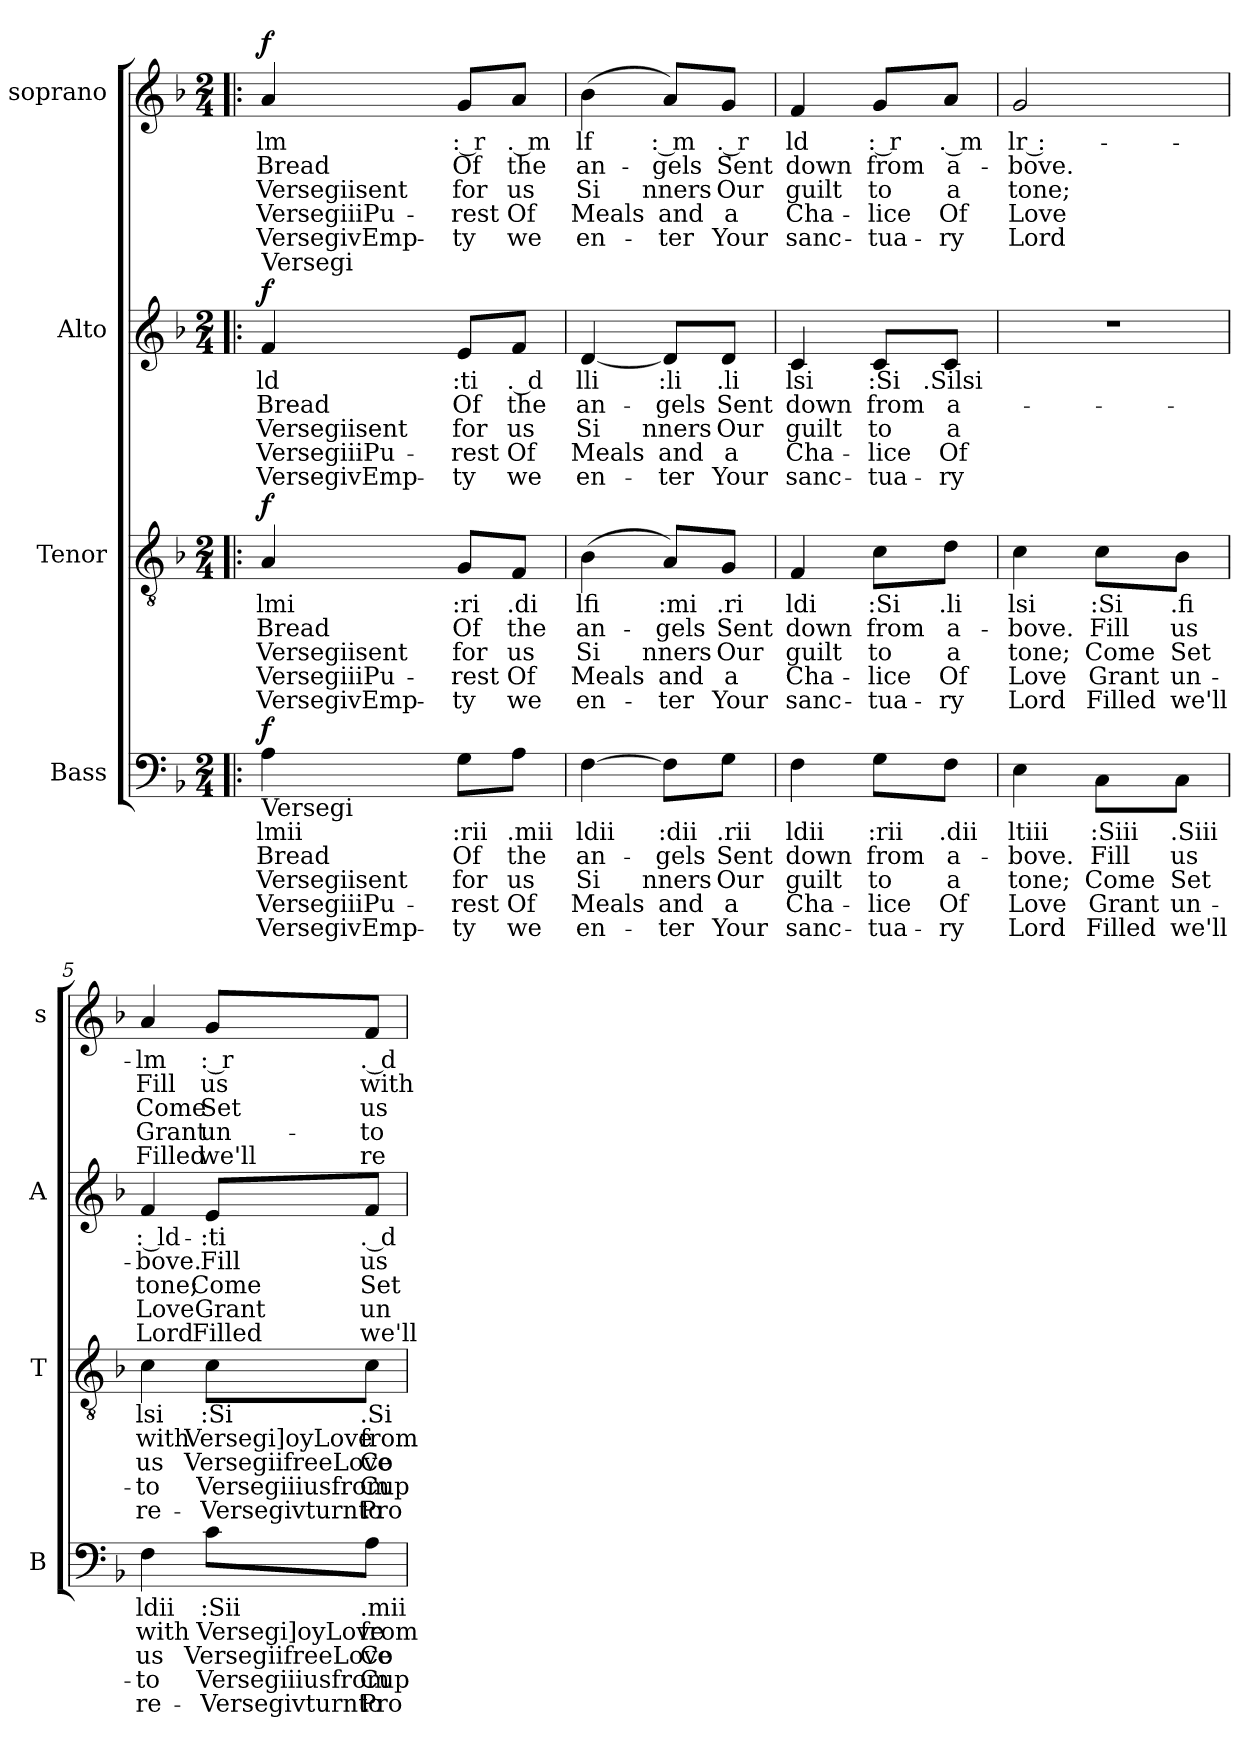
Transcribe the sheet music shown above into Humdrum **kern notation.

**kern	**text	**text	**text	**text	**text	**dynam	**kern	**text	**text	**text	**text	**text	**dynam	**kern	**text	**text	**text	**text	**text	**dynam	**kern	**text	**text	**text	**text	**text	**dynam
*part4	*part4	*part4	*part4	*part4	*part4	*part4	*part3	*part3	*part3	*part3	*part3	*part3	*part3	*part2	*part2	*part2	*part2	*part2	*part2	*part2	*part1	*part1	*part1	*part1	*part1	*part1	*part1
*staff4	*staff4	*staff4	*staff4	*staff4	*staff4	*staff4	*staff3	*staff3	*staff3	*staff3	*staff3	*staff3	*staff3	*staff2	*staff2	*staff2	*staff2	*staff2	*staff2	*staff2	*staff1	*staff1	*staff1	*staff1	*staff1	*staff1	*staff1
*I"Bass	*	*	*	*	*	*	*I"Tenor	*	*	*	*	*	*	*I"Alto	*	*	*	*	*	*	*I"soprano	*	*	*	*	*	*
*I'B	*	*	*	*	*	*	*I'T	*	*	*	*	*	*	*I'A	*	*	*	*	*	*	*I's	*	*	*	*	*	*
*clefF4	*	*	*	*	*	*	*clefGv2	*	*	*	*	*	*	*clefG2	*	*	*	*	*	*	*clefG2	*	*	*	*	*	*
*k[b-]	*	*	*	*	*	*	*k[b-]	*	*	*	*	*	*	*k[b-]	*	*	*	*	*	*	*k[b-]	*	*	*	*	*	*
*F:	*	*	*	*	*	*	*F:	*	*	*	*	*	*	*F:	*	*	*	*	*	*	*F:	*	*	*	*	*	*
*M2/4	*	*	*	*	*	*	*M2/4	*	*	*	*	*	*	*M2/4	*	*	*	*	*	*	*M2/4	*	*	*	*	*	*
=1!|:	=1!|:	=1!|:	=1!|:	=1!|:	=1!|:	=1!|:	=1!|:	=1!|:	=1!|:	=1!|:	=1!|:	=1!|:	=1!|:	=1!|:	=1!|:	=1!|:	=1!|:	=1!|:	=1!|:	=1!|:	=1!|:	=1!|:	=1!|:	=1!|:	=1!|:	=1!|:	=1!|:
!	!	!	!	!	!	!	!	!	!	!	!	!	!	!LO:TX:a:t=Versegi	!	!	!	!	!	!	!	!	!	!	!	!	!
!LO:TX:b:t=Versegi	!	!	!	!	!	!	!	!	!	!	!	!	!	!	!	!	!	!	!	!	!	!	!	!	!	!	!
!	!LO:LY:b:rj	!LO:LY:b:rj	!LO:LY:b:rj	!LO:LY:b:rj	!LO:LY:b:rj	!LO:DY:b	!	!LO:LY:b:rj	!LO:LY:b:rj	!LO:LY:b:rj	!LO:LY:b:rj	!LO:LY:b:rj	!LO:DY:b	!	!LO:LY:b:rj	!LO:LY:b:rj	!LO:LY:b:rj	!LO:LY:b:rj	!LO:LY:b:rj	!LO:DY:b	!	!LO:LY:b:rj	!LO:LY:b:rj	!LO:LY:b:rj	!LO:LY:b:rj	!LO:LY:b:rj	!LO:DY:b
4A\	lmii	Bread	Versegiisent	VersegiiiPu-	VersegivEmp-	f	4A/	lmi	Bread	Versegiisent	VersegiiiPu-	VersegivEmp-	f	4f/	ld	Bread	Versegiisent	VersegiiiPu-	VersegivEmp-	f	4a/	lm	Bread	Versegiisent	VersegiiiPu-	VersegivEmp-	f
!	!LO:LY:b:rj	!LO:LY:b:rj	!LO:LY:b:rj	!LO:LY:b:rj	!LO:LY:b:rj	!	!	!LO:LY:b:rj	!LO:LY:b:rj	!LO:LY:b:rj	!LO:LY:b:rj	!LO:LY:b:rj	!	!	!LO:LY:b:rj	!LO:LY:b:rj	!LO:LY:b:rj	!LO:LY:b:rj	!LO:LY:b:rj	!	!	!LO:LY:b:rj	!LO:LY:b:rj	!LO:LY:b:rj	!LO:LY:b:rj	!LO:LY:b:rj	!
8G\L	:rii	Of	for	-rest	-ty	.	8G/L	:ri	Of	for	-rest	-ty	.	8e/L	:ti	Of	for	-rest	-ty	.	8g/L	: r	Of	for	-rest	-ty	.
!	!LO:LY:b:rj	!LO:LY:b:rj	!LO:LY:b:rj	!LO:LY:b:rj	!LO:LY:b:rj	!	!	!LO:LY:b:rj	!LO:LY:b:rj	!LO:LY:b:rj	!LO:LY:b:rj	!LO:LY:b:rj	!	!	!LO:LY:b:rj	!LO:LY:b:rj	!LO:LY:b:rj	!LO:LY:b:rj	!LO:LY:b:rj	!	!	!LO:LY:b:rj	!LO:LY:b:rj	!LO:LY:b:rj	!LO:LY:b:rj	!LO:LY:b:rj	!
8A\J	.mii	the	us	Of	we	.	8F/J	.di	the	us	Of	we	.	8f/J	. d	the	us	Of	we	.	8a/J	. m	the	us	Of	we	.
=2	=2	=2	=2	=2	=2	=2	=2	=2	=2	=2	=2	=2	=2	=2	=2	=2	=2	=2	=2	=2	=2	=2	=2	=2	=2	=2	=2
!	!LO:LY:b:rj	!LO:LY:b:rj	!LO:LY:b:rj	!LO:LY:b:rj	!LO:LY:b:rj	!	!	!LO:LY:b:rj	!LO:LY:b:rj	!LO:LY:b:rj	!LO:LY:b:rj	!LO:LY:b:rj	!	!	!LO:LY:b:rj	!LO:LY:b:rj	!LO:LY:b:rj	!LO:LY:b:rj	!LO:LY:b:rj	!	!	!LO:LY:b:rj	!LO:LY:b:rj	!LO:LY:b:rj	!LO:LY:b:rj	!LO:LY:b:rj	!
[>4F\	ldii	an-	Si	Meals	en-	.	(<4B-\	lfi	an-	Si	Meals	en-	.	[>4d/	lli	an-	Si	Meals	en-	.	(>4b-\	lf	an-	Si	Meals	en-	.
!	!LO:LY:b:rj	!LO:LY:b:rj	!LO:LY:b:rj	!LO:LY:b:rj	!LO:LY:b:rj	!	!	!LO:LY:b:rj	!LO:LY:b:rj	!LO:LY:b:rj	!LO:LY:b:rj	!LO:LY:b:rj	!	!	!LO:LY:b:rj	!LO:LY:b:rj	!LO:LY:b:rj	!LO:LY:b:rj	!LO:LY:b:rj	!	!	!LO:LY:b:rj	!LO:LY:b:rj	!LO:LY:b:rj	!LO:LY:b:rj	!LO:LY:b:rj	!
8F\L]	:dii	-gels	nners	and	-ter	.	8A/L)	:mi	-gels	nners	and	-ter	.	8d/L]	:li	-gels	nners	and	-ter	.	8a/L)	: m	-gels	nners	and	-ter	.
!	!LO:LY:b:rj	!LO:LY:b:rj	!LO:LY:b:rj	!LO:LY:b:rj	!LO:LY:b:rj	!	!	!LO:LY:b:rj	!LO:LY:b:rj	!LO:LY:b:rj	!LO:LY:b:rj	!LO:LY:b:rj	!	!	!LO:LY:b:rj	!LO:LY:b:rj	!LO:LY:b:rj	!LO:LY:b:rj	!LO:LY:b:rj	!	!	!LO:LY:b:rj	!LO:LY:b:rj	!LO:LY:b:rj	!LO:LY:b:rj	!LO:LY:b:rj	!
8G\J	.rii	Sent	Our	a	Your	.	8G/J	.ri	Sent	Our	a	Your	.	8d/J	.li	Sent	Our	a	Your	.	8g/J	. r	Sent	Our	a	Your	.
=3	=3	=3	=3	=3	=3	=3	=3	=3	=3	=3	=3	=3	=3	=3	=3	=3	=3	=3	=3	=3	=3	=3	=3	=3	=3	=3	=3
!	!LO:LY:b:rj	!LO:LY:b:rj	!LO:LY:b:rj	!LO:LY:b:rj	!LO:LY:b:rj	!	!	!LO:LY:b:rj	!LO:LY:b:rj	!LO:LY:b:rj	!LO:LY:b:rj	!LO:LY:b:rj	!	!	!LO:LY:b:rj	!LO:LY:b:rj	!LO:LY:b:rj	!LO:LY:b:rj	!LO:LY:b:rj	!	!	!LO:LY:b:rj	!LO:LY:b:rj	!LO:LY:b:rj	!LO:LY:b:rj	!LO:LY:b:rj	!
4F\	ldii	down	guilt	Cha-	sanc-	.	4F/	ldi	down	guilt	Cha-	sanc-	.	4c/	lsi	down	guilt	Cha-	sanc-	.	4f/	ld	down	guilt	Cha-	sanc-	.
!	!LO:LY:b:rj	!LO:LY:b:rj	!LO:LY:b:rj	!LO:LY:b:rj	!LO:LY:b:rj	!	!	!LO:LY:b:rj	!LO:LY:b:rj	!LO:LY:b:rj	!LO:LY:b:rj	!LO:LY:b:rj	!	!	!LO:LY:b:rj	!LO:LY:b:rj	!LO:LY:b:rj	!LO:LY:b:rj	!LO:LY:b:rj	!	!	!LO:LY:b:rj	!LO:LY:b:rj	!LO:LY:b:rj	!LO:LY:b:rj	!LO:LY:b:rj	!
8G\L	:rii	from	to	-lice	-tua-	.	8c\L	:Si	from	to	-lice	-tua-	.	8c/L	:Si	from	to	-lice	-tua-	.	8g/L	: r	from	to	-lice	-tua-	.
!	!LO:LY:b:rj	!LO:LY:b:rj	!LO:LY:b:rj	!LO:LY:b:rj	!LO:LY:b:rj	!	!	!LO:LY:b:rj	!LO:LY:b:rj	!LO:LY:b:rj	!LO:LY:b:rj	!LO:LY:b:rj	!	!	!LO:LY:b:rj	!LO:LY:b:rj	!LO:LY:b:rj	!LO:LY:b:rj	!LO:LY:b:rj	!	!	!LO:LY:b:rj	!LO:LY:b:rj	!LO:LY:b:rj	!LO:LY:b:rj	!LO:LY:b:rj	!
8F\J	.dii	a-	a	Of	-ry	.	8d\J	.li	a-	a	Of	-ry	.	8c/J	.Silsi	a-	a	Of	-ry	.	8a/J	. m	a-	a	Of	-ry	.
=4	=4	=4	=4	=4	=4	=4	=4	=4	=4	=4	=4	=4	=4	=4	=4	=4	=4	=4	=4	=4	=4	=4	=4	=4	=4	=4	=4
!	!LO:LY:b:rj	!LO:LY:b:rj	!LO:LY:b:rj	!LO:LY:b:rj	!LO:LY:b:rj	!	!	!LO:LY:b:rj	!LO:LY:b:rj	!LO:LY:b:rj	!LO:LY:b:rj	!LO:LY:b:rj	!	!	!	!	!	!	!	!	!	!LO:LY:b:rj	!LO:LY:b:rj	!LO:LY:b:rj	!LO:LY:b:rj	!LO:LY:b:rj	!
4E\	ltiii	-bove.	tone;	Love	Lord	.	4c\	lsi	-bove.	tone;	Love	Lord	.	2r	.	.	.	.	.	.	2g/	lr :-	-bove.	tone;	Love	Lord	.
!	!LO:LY:b:rj	!LO:LY:b:rj	!LO:LY:b:rj	!LO:LY:b:rj	!LO:LY:b:rj	!	!	!LO:LY:b:rj	!LO:LY:b:rj	!LO:LY:b:rj	!LO:LY:b:rj	!LO:LY:b:rj	!	!	!	!	!	!	!	!	!	!	!	!	!	!	!
8C\L	:Siii	Fill	Come	Grant	Filled	.	8c\L	:Si	Fill	Come	Grant	Filled	.	.	.	.	.	.	.	.	.	.	.	.	.	.	.
!	!LO:LY:b:rj	!LO:LY:b:rj	!LO:LY:b:rj	!LO:LY:b:rj	!LO:LY:b:rj	!	!	!LO:LY:b:rj	!LO:LY:b:rj	!LO:LY:b:rj	!LO:LY:b:rj	!LO:LY:b:rj	!	!	!	!	!	!	!	!	!	!	!	!	!	!	!
8C\J	.Siii	us	Set	un-	we'll	.	8B-\J	.fi	us	Set	un-	we'll	.	.	.	.	.	.	.	.	.	.	.	.	.	.	.
=5	=5	=5	=5	=5	=5	=5	=5	=5	=5	=5	=5	=5	=5	=5	=5	=5	=5	=5	=5	=5	=5	=5	=5	=5	=5	=5	=5
!	!LO:LY:b:rj	!LO:LY:b:rj	!LO:LY:b:rj	!LO:LY:b:rj	!LO:LY:b:rj	!	!	!LO:LY:b:rj	!LO:LY:b:rj	!LO:LY:b:rj	!LO:LY:b:rj	!LO:LY:b:rj	!	!	!LO:LY:b:rj	!LO:LY:b:rj	!LO:LY:b:rj	!LO:LY:b:rj	!LO:LY:b:rj	!	!	!LO:LY:b:rj	!LO:LY:b:rj	!LO:LY:b:rj	!LO:LY:b:rj	!LO:LY:b:rj	!
4F\	ldii	with	us	-to	re-	.	4c\	lsi	with	us	-to	re-	.	4f/	: ld-	-bove.	tone;	Love	Lord	.	4a/	-lm	Fill	Come	Grant	Filled	.
!	!LO:LY:b:rj	!LO:LY:b:rj	!LO:LY:b:rj	!LO:LY:b:rj	!LO:LY:b:rj	!	!	!LO:LY:b:rj	!LO:LY:b:rj	!LO:LY:b:rj	!LO:LY:b:rj	!LO:LY:b:rj	!	!	!LO:LY:b:rj	!LO:LY:b:rj	!LO:LY:b:rj	!LO:LY:b:rj	!LO:LY:b:rj	!	!	!LO:LY:b:rj	!LO:LY:b:rj	!LO:LY:b:rj	!LO:LY:b:rj	!LO:LY:b:rj	!
8c\L	:Sii	Versegi]oyLove	VersegiifreeLove	Versegiiiusfrom	-Versegivturnto	.	8c\L	:Si	Versegi]oyLove	VersegiifreeLove	Versegiiiusfrom	-Versegivturnto	.	8e/L	-:ti	Fill	Come	Grant	Filled	.	8g/L	: r	us	Set	un-	we'll	.
!	!LO:LY:b:rj	!LO:LY:b:rj	!LO:LY:b:rj	!LO:LY:b:rj	!LO:LY:b:rj	!	!	!LO:LY:b:rj	!LO:LY:b:rj	!LO:LY:b:rj	!LO:LY:b:rj	!LO:LY:b:rj	!	!	!LO:LY:b:rj	!LO:LY:b:rj	!LO:LY:b:rj	!LO:LY:b:rj	!LO:LY:b:rj	!	!	!LO:LY:b:rj	!LO:LY:b:rj	!LO:LY:b:rj	!LO:LY:b:rj	!LO:LY:b:rj	!
8A\J	.mii	from	Co-	Cup	Pro-	.	8c\J	.Si	from	Co-	Cup	Pro-	.	8f/J	. d	us	Set	un-	we'll	.	8f/J	. d	with	us	-to	re-	.
=	=	=	=	=	=	=	=	=	=	=	=	=	=	=	=	=	=	=	=	=	=	=	=	=	=	=	=
*-	*-	*-	*-	*-	*-	*-	*-	*-	*-	*-	*-	*-	*-	*-	*-	*-	*-	*-	*-	*-	*-	*-	*-	*-	*-	*-	*-
